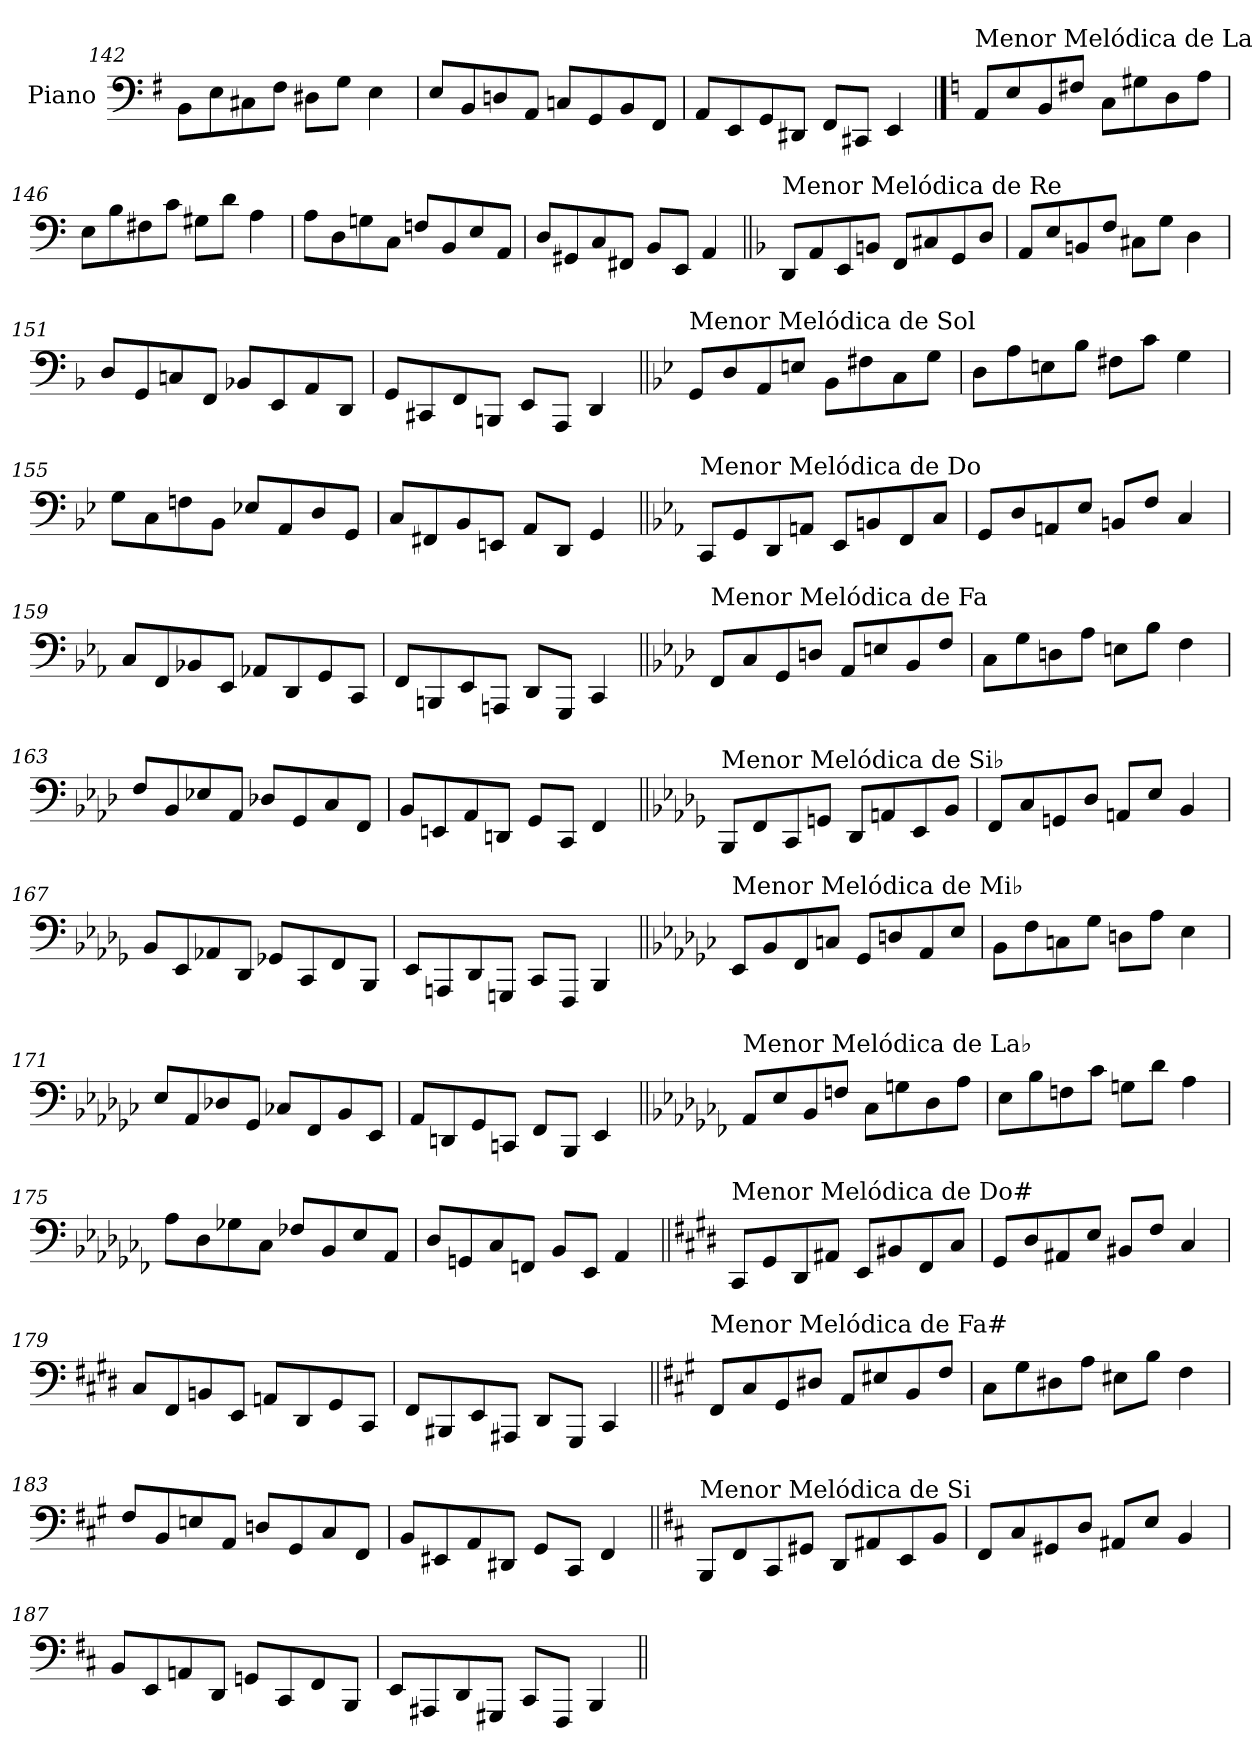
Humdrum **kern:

**kern
*part1
*staff1
*I"Piano
*I'Pno.
*clefF4
*k[f#]
=142
8BB\L
8E\
8C#X\
8F#\J
8D#X\L
8G\J
4E\
=143
8E/L
8BB/
8Dn/
8AA/J
8Cn/L
8GG/
8BB/
8FF#/J
=144
8AA/L
8EE/
8GG/
8DD#X/J
8FF#/L
8CC#X/J
4EE/
!!LO:PB:g=z
==145
*k[]
!LO:TX:a:t=Menor Melódica de La
8AA/L
8E/
8BB/
8F#X/J
8C\L
8G#X\
8D\
8A\J
=146
8E\L
8B\
8F#X\
8c\J
8G#X\L
8d\J
4A\
=147
8A\L
8D\
8Gn\
8C\J
8Fn/L
8BB/
8E/
8AA/J
=148
8D/L
8GG#X/
8C/
8FF#X/J
8BB/L
8EE/J
4AA/
!!LO:LB:g=z
=149||
*k[b-]
!LO:TX:a:t=Menor Melódica de Re
8DD/L
8AA/
8EE/
8BBn/J
8FF/L
8C#X/
8GG/
8D/J
=150
8AA/L
8E/
8BBn/
8F/J
8C#X\L
8G\J
4D\
=151
8D/L
8GG/
8Cn/
8FF/J
8BB-X/L
8EE/
8AA/
8DD/J
=152
8GG/L
8CC#X/
8FF/
8BBBn/J
8EE/L
8AAA/J
4DD/
!!LO:LB:g=z
=153||
*k[b-e-]
!LO:TX:a:t=Menor Melódica de Sol
8GG/L
8D/
8AA/
8En/J
8BB-\L
8F#X\
8C\
8G\J
=154
8D\L
8A\
8En\
8B-\J
8F#X\L
8c\J
4G\
=155
8G\L
8C\
8Fn\
8BB-\J
8E-X/L
8AA/
8D/
8GG/J
=156
8C/L
8FF#X/
8BB-/
8EEn/J
8AA/L
8DD/J
4GG/
!!LO:LB:g=z
=157||
*k[b-e-a-]
!LO:TX:a:t=Menor Melódica de Do
8CC/L
8GG/
8DD/
8AAn/J
8EE-/L
8BBn/
8FF/
8C/J
=158
8GG/L
8D/
8AAn/
8E-/J
8BBn/L
8F/J
4C/
=159
8C/L
8FF/
8BB-X/
8EE-/J
8AA-X/L
8DD/
8GG/
8CC/J
=160
8FF/L
8BBBn/
8EE-/
8AAAn/J
8DD/L
8GGG/J
4CC/
!!LO:LB:g=z
=161||
*k[b-e-a-d-]
!LO:TX:a:t=Menor Melódica de Fa
8FF/L
8C/
8GG/
8Dn/J
8AA-/L
8En/
8BB-/
8F/J
=162
8C\L
8G\
8Dn\
8A-\J
8En\L
8B-\J
4F\
=163
8F/L
8BB-/
8E-X/
8AA-/J
8D-X/L
8GG/
8C/
8FF/J
=164
8BB-/L
8EEn/
8AA-/
8DDn/J
8GG/L
8CC/J
4FF/
!!LO:LB:g=z
=165||
*k[b-e-a-d-g-]
!LO:TX:a:t=Menor Melódica de Si♭
8BBB-/L
8FF/
8CC/
8GGn/J
8DD-/L
8AAn/
8EE-/
8BB-/J
=166
8FF/L
8C/
8GGn/
8D-/J
8AAn/L
8E-/J
4BB-/
=167
8BB-/L
8EE-/
8AA-X/
8DD-/J
8GG-X/L
8CC/
8FF/
8BBB-/J
=168
8EE-/L
8AAAn/
8DD-/
8GGGn/J
8CC/L
8FFF/J
4BBB-/
!!LO:LB:g=z
=169||
*k[b-e-a-d-g-c-]
!LO:TX:a:t=Menor Melódica de Mi♭
8EE-/L
8BB-/
8FF/
8Cn/J
8GG-/L
8Dn/
8AA-/
8E-/J
=170
8BB-\L
8F\
8Cn\
8G-\J
8Dn\L
8A-\J
4E-\
=171
8E-/L
8AA-/
8D-X/
8GG-/J
8C-X/L
8FF/
8BB-/
8EE-/J
=172
8AA-/L
8DDn/
8GG-/
8CCn/J
8FF/L
8BBB-/J
4EE-/
!!LO:LB:g=z
=173||
*k[b-e-a-d-g-c-f-]
!LO:TX:a:t=Menor Melódica de La♭
8AA-/L
8E-/
8BB-/
8Fn/J
8C-\L
8Gn\
8D-\
8A-\J
=174
8E-\L
8B-\
8Fn\
8c-\J
8Gn\L
8d-\J
4A-\
=175
8A-\L
8D-\
8G-X\
8C-\J
8F-X/L
8BB-/
8E-/
8AA-/J
=176
8D-/L
8GGn/
8C-/
8FFn/J
8BB-/L
8EE-/J
4AA-/
!!LO:LB:g=z
=177||
*k[f#c#g#d#]
!LO:TX:a:t=Menor Melódica de Do#
8CC#/L
8GG#/
8DD#/
8AA#X/J
8EE/L
8BB#X/
8FF#/
8C#/J
=178
8GG#/L
8D#/
8AA#X/
8E/J
8BB#X/L
8F#/J
4C#/
=179
8C#/L
8FF#/
8BBn/
8EE/J
8AAn/L
8DD#/
8GG#/
8CC#/J
=180
8FF#/L
8BBB#X/
8EE/
8AAA#X/J
8DD#/L
8GGG#/J
4CC#/
!!LO:LB:g=z
=181||
*k[f#c#g#]
!LO:TX:a:t=Menor Melódica de Fa#
8FF#/L
8C#/
8GG#/
8D#X/J
8AA/L
8E#X/
8BB/
8F#/J
=182
8C#\L
8G#\
8D#X\
8A\J
8E#X\L
8B\J
4F#\
=183
8F#/L
8BB/
8En/
8AA/J
8Dn/L
8GG#/
8C#/
8FF#/J
=184
8BB/L
8EE#X/
8AA/
8DD#X/J
8GG#/L
8CC#/J
4FF#/
!!LO:LB:g=z
=185||
*k[f#c#]
!LO:TX:a:t=Menor Melódica de Si
8BBB/L
8FF#/
8CC#/
8GG#X/J
8DD/L
8AA#X/
8EE/
8BB/J
=186
8FF#/L
8C#/
8GG#X/
8D/J
8AA#X/L
8E/J
4BB/
=187
8BB/L
8EE/
8AAn/
8DD/J
8GGn/L
8CC#/
8FF#/
8BBB/J
=188
8EE/L
8AAA#X/
8DD/
8GGG#X/J
8CC#/L
8FFF#/J
4BBB/
=||
*-
